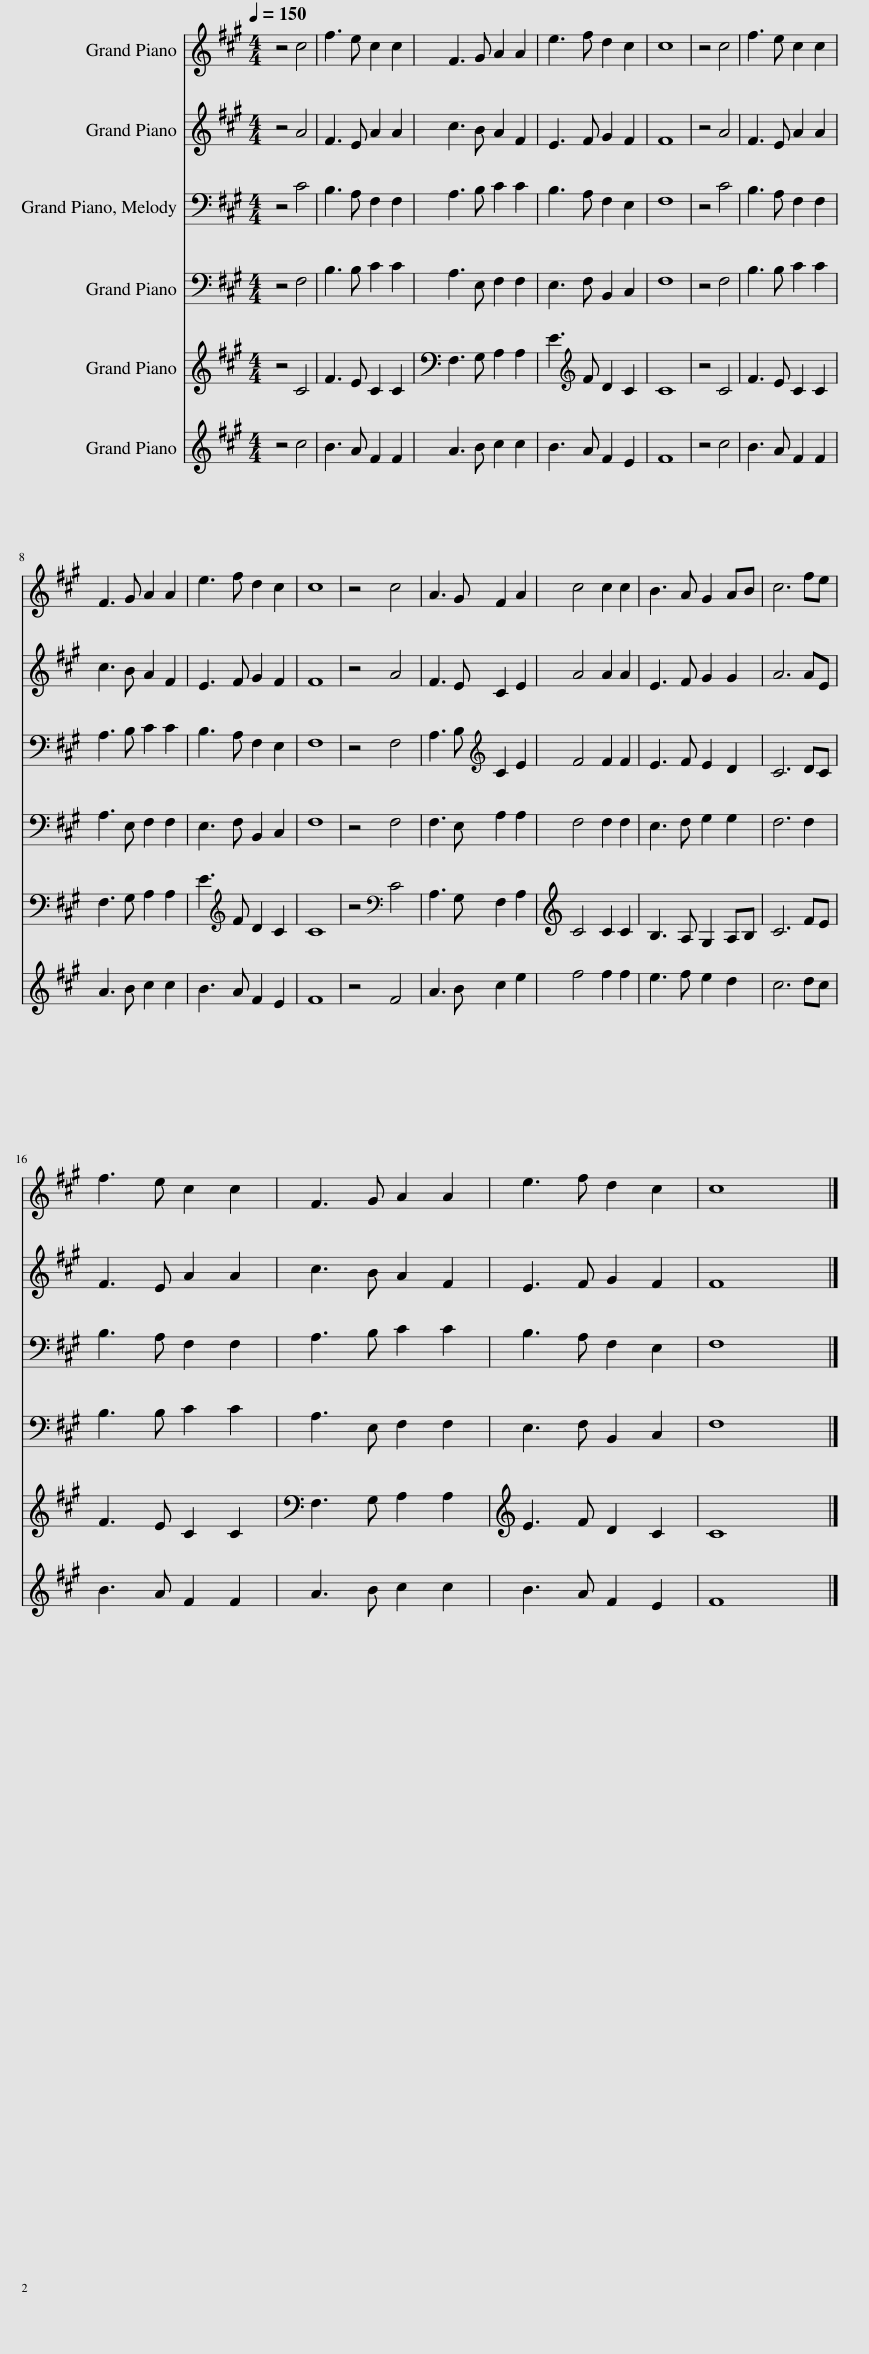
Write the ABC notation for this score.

X:1
%%score 1 2 3 4 5 6
L:1/8
Q:1/4=150
M:4/4
I:linebreak $
K:A
V:1 treble
V:2 treble
V:3 bass
V:4 bass
V:5 treble
V:6 treble
V:1
 z4 c4 | f3 e c2 c2 | F3 G A2 A2 | e3 f d2 c2 | c8 | %5
 z4 c4 | f3 e c2 c2 |$ F3 G A2 A2 | e3 f d2 c2 | c8 | %10
 z4 c4 | A3 G F2 A2 | c4 c2 c2 | B3 A G2 AB | c6 fe |$ %15
 f3 e c2 c2 | F3 G A2 A2 | e3 f d2 c2 | c8 |] %19
V:2
 z4 A4 | F3 E A2 A2 | c3 B A2 F2 | E3 F G2 F2 | F8 | %5
 z4 A4 | F3 E A2 A2 |$ c3 B A2 F2 | E3 F G2 F2 | F8 | %10
 z4 A4 | F3 E C2 E2 | A4 A2 A2 | E3 F G2 G2 | A6 AE |$ %15
 F3 E A2 A2 | c3 B A2 F2 | E3 F G2 F2 | F8 |] %19
V:3
 z4 C4 | B,3 A, F,2 F,2 | A,3 B, C2 C2 | B,3 A, F,2 E,2 | F,8 | %5
 z4 C4 | B,3 A, F,2 F,2 |$ A,3 B, C2 C2 | B,3 A, F,2 E,2 | F,8 | %10
 z4 F,4 | A,3 B,[K:treble] C2 E2 | F4 F2 F2 | E3 F E2 D2 | C6 DC |$ %15
 B,3 A, F,2 F,2 | A,3 B, C2 C2 | B,3 A, F,2 E,2 | F,8 |] %19
V:4
 z4 F,4 | B,3 B, C2 C2 | A,3 E, F,2 F,2 | E,3 F, B,,2 C,2 | F,8 | %5
 z4 F,4 | B,3 B, C2 C2 |$ A,3 E, F,2 F,2 | E,3 F, B,,2 C,2 | F,8 | %10
 z4 F,4 | F,3 E, A,2 A,2 | F,4 F,2 F,2 | E,3 F, G,2 G,2 | F,6 F,2 |$ %15
 B,3 B, C2 C2 | A,3 E, F,2 F,2 | E,3 F, B,,2 C,2 | F,8 |] %19
V:5
 z4 C4 | F3 E C2 C2 | F,3 G, A,2 A,2 | E3[K:treble] F D2 C2 | C8 | %5
 z4 C4 | F3 E C2 C2 |$ F,3 G, A,2 A,2 | E3[K:treble] F D2 C2 | C8 | %10
 z4[K:bass] C4 | A,3 G, F,2 A,2 | C4 C2 C2 | B,3 A, G,2 A,B, | C6 FE |$ %15
 F3 E C2 C2 | F,3 G, A,2 A,2 | E3 F D2 C2 | C8 |] %19
V:6
 z4 c4 | B3 A F2 F2 | A3 B c2 c2 | B3 A F2 E2 | F8 | %5
 z4 c4 | B3 A F2 F2 |$ A3 B c2 c2 | B3 A F2 E2 | F8 | %10
 z4 F4 | A3 B c2 e2 | f4 f2 f2 | e3 f e2 d2 | c6 dc |$ %15
 B3 A F2 F2 | A3 B c2 c2 | B3 A F2 E2 | F8 |] %19
